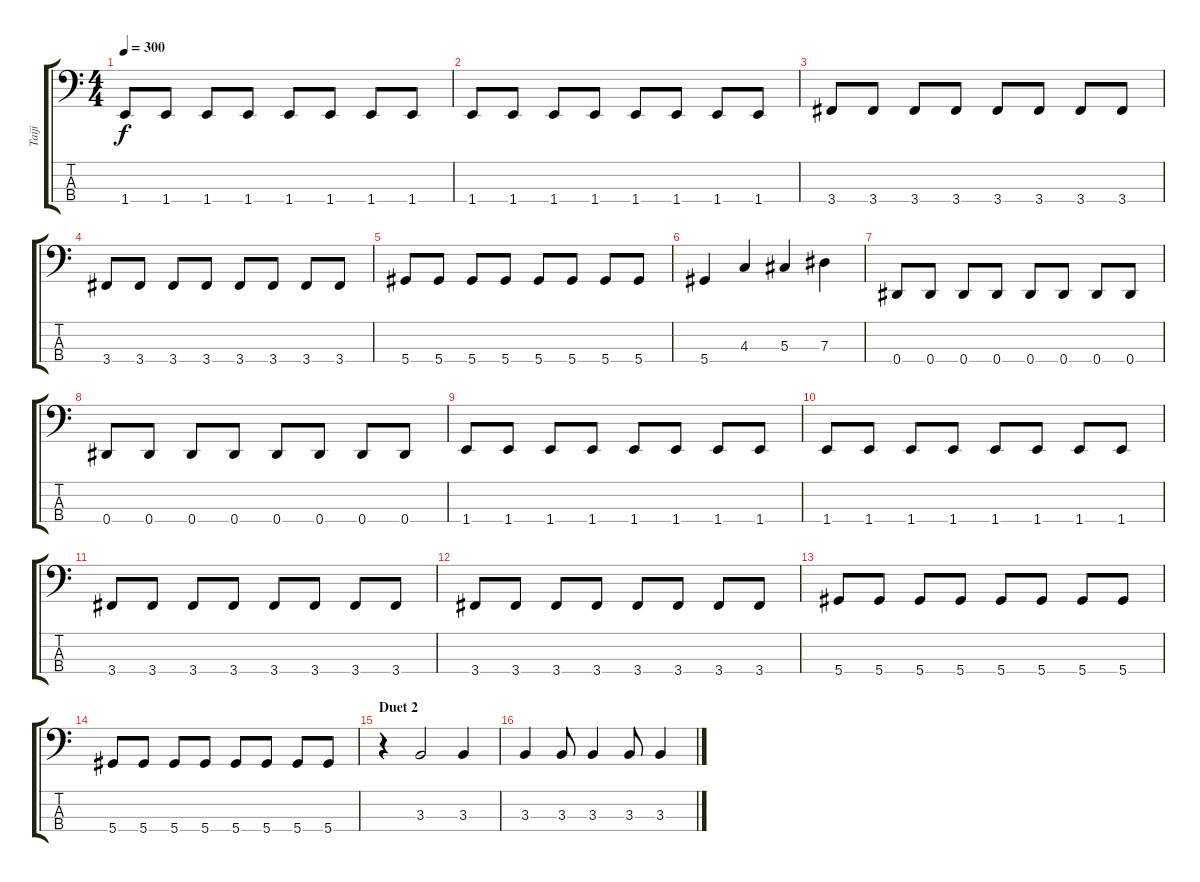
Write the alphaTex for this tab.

\track ("Taiji" "Taiji") {instrument electricbassfinger}
\staff {score tabs}
\tuning (Gb2 Db2 Ab1 Eb1) {hide}
\ts (4 4)
\tempo 300
\clef f4
\ks c
1.4.8{dy f} 1.4.8 1.4.8 1.4.8 1.4.8 1.4.8 1.4.8 1.4.8 |
1.4.8 1.4.8 1.4.8 1.4.8 1.4.8 1.4.8 1.4.8 1.4.8 |
3.4.8 3.4.8 3.4.8 3.4.8 3.4.8 3.4.8 3.4.8 3.4.8 |
3.4.8 3.4.8 3.4.8 3.4.8 3.4.8 3.4.8 3.4.8 3.4.8 |
5.4.8 5.4.8 5.4.8 5.4.8 5.4.8 5.4.8 5.4.8 5.4.8 |
5.4.4 4.3.4 5.3.4 7.3.4 |
0.4.8 0.4.8 0.4.8 0.4.8 0.4.8 0.4.8 0.4.8 0.4.8 |
0.4.8 0.4.8 0.4.8 0.4.8 0.4.8 0.4.8 0.4.8 0.4.8 |
1.4.8 1.4.8 1.4.8 1.4.8 1.4.8 1.4.8 1.4.8 1.4.8 |
1.4.8 1.4.8 1.4.8 1.4.8 1.4.8 1.4.8 1.4.8 1.4.8 |
3.4.8 3.4.8 3.4.8 3.4.8 3.4.8 3.4.8 3.4.8 3.4.8 |
3.4.8 3.4.8 3.4.8 3.4.8 3.4.8 3.4.8 3.4.8 3.4.8 |
5.4.8 5.4.8 5.4.8 5.4.8 5.4.8 5.4.8 5.4.8 5.4.8 |
5.4.8 5.4.8 5.4.8 5.4.8 5.4.8 5.4.8 5.4.8 5.4.8 |
\section ("" "Duet 2")
r.4 3.3.2 3.3.4 |
3.3.4 3.3.8 3.3.4 3.3.8 3.3.4
